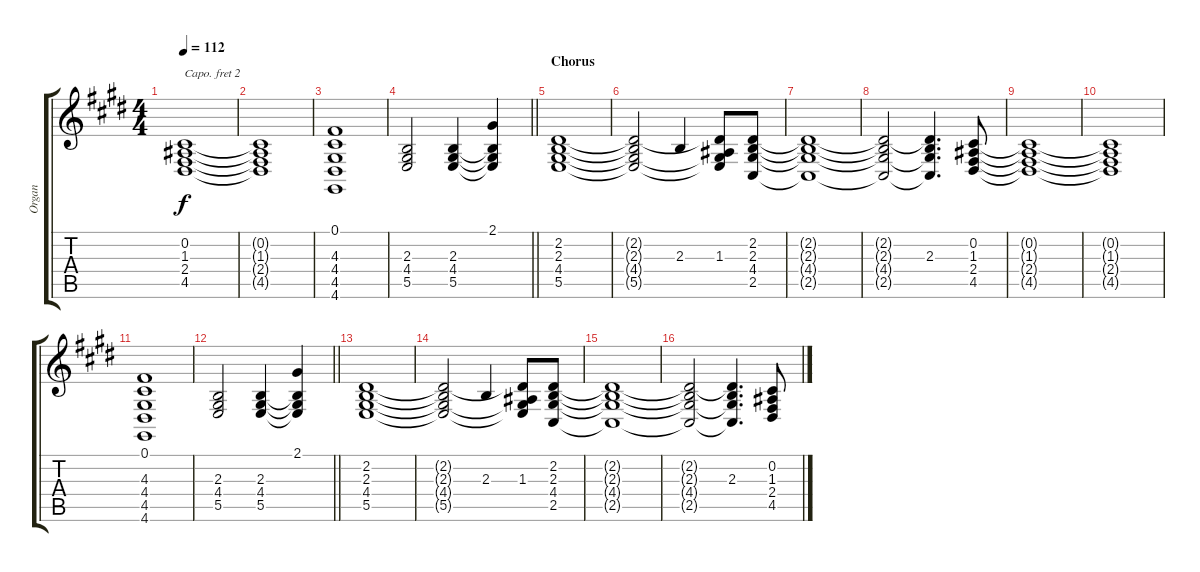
\track ("Organ" "Organ") {instrument synthvoice bank 255}
\staff {score tabs}
\capo 2
\tuning (E4 B3 G3 D3 A2 D2) {hide}
\ts (4 4)
\tempo 112
\clef g2
\ks e
(0.2{t} 1.3{t} 2.4{t} 4.5{t}).1{dy f} |
(0.2{t} 1.3{t} 2.4{t} 4.5{t}).1 |
(0.1 4.3 4.4 4.5 4.6).1 |
\barLineRight lightlight
(2.3 4.4 5.5).2 (2.3 4.4 5.5).4 (2.1 2.3{t} 4.4{t} 5.5{t}).4 |
\section ("" "Chorus")
(2.2 2.3 4.4 5.5).1{volume 9} |
(2.2{t} 2.3{t} 4.4{t} 5.5{t}).2 2.3.4 (2.2{t} 1.3 4.4{t} 5.5{t}).8 (2.2 2.3 4.4 2.5).8 |
(2.2{t} 2.3{t} 4.4{t} 2.5{t}).1 |
(2.2{t} 2.3{t} 4.4{t} 2.5{t}).2 (2.2{t} 2.3 4.4{t} 2.5{t}).4{d} (0.2 1.3 2.4 4.5).8 |
(0.2{t} 1.3{t} 2.4{t} 4.5{t}).1 |
(0.2{t} 1.3{t} 2.4{t} 4.5{t}).1 |
(0.1 4.3 4.4 4.5 4.6).1 |
\barLineRight lightlight
(2.3 4.4 5.5).2 (2.3 4.4 5.5).4 (2.1 2.3{t} 4.4{t} 5.5{t}).4 |
(2.2 2.3 4.4 5.5).1{volume 9} |
(2.2{t} 2.3{t} 4.4{t} 5.5{t}).2 2.3.4 (2.2{t} 1.3 4.4{t} 5.5{t}).8 (2.2 2.3 4.4 2.5).8 |
(2.2{t} 2.3{t} 4.4{t} 2.5{t}).1 |
(2.2{t} 2.3{t} 4.4{t} 2.5{t}).2 (2.2{t} 2.3 4.4{t} 2.5{t}).4{d} (0.2 1.3 2.4 4.5).8
